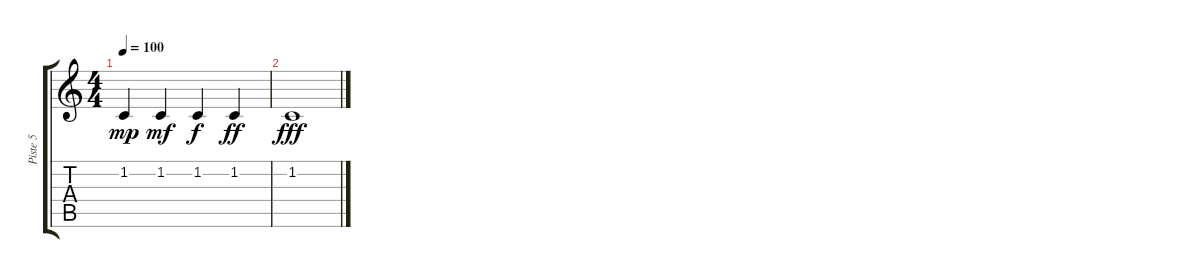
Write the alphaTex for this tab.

\track ("Piste 5" "Piste 5") {instrument helicopter}
\staff {score tabs}
\tuning (E4 B3 G3 D3 A2 E2) {hide}
\ts (4 4)
\tempo 100
\clef g2
\ks c
1.2.4{dy mp} 1.2.4{dy mf} 1.2.4{dy f} 1.2.4{dy ff} |
1.2.1{dy fff}
